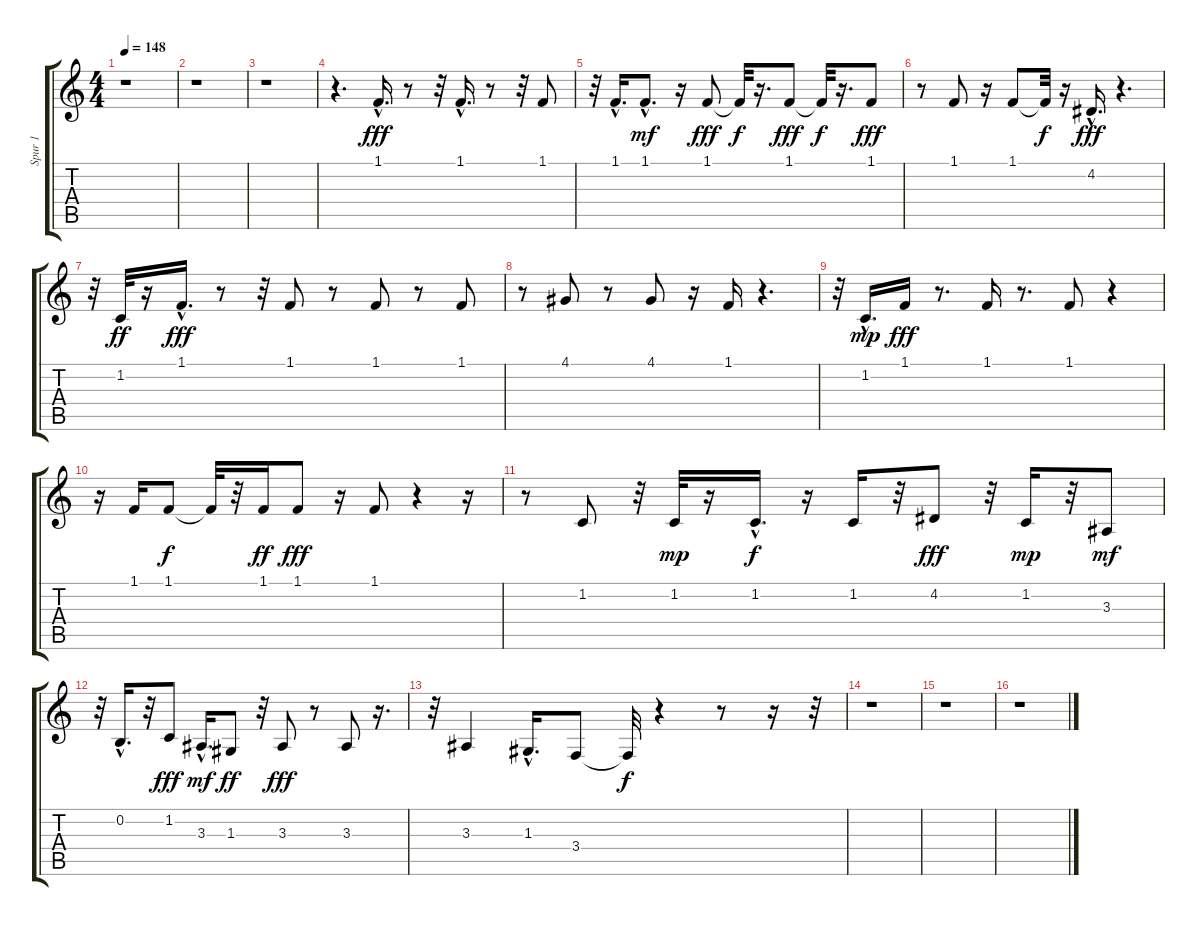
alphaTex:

\track ("Spur 1" "Spur 1") {instrument lead4chiff}
\staff {score tabs}
\tuning (E4 B3 G3 D3 A2 E2) {hide}
\ts (4 4)
\tempo 148
\clef g2
\ks c
r.1{dy fff} |
r.1 |
r.1 |
r.4{d} 1.1{hac}.16{d} r.8 r.32 1.1{hac}.16{d} r.8 r.32 1.1.8 |
r.32 1.1{hac}.16{d} 1.1{hac}.8{d dy mf} r.16 1.1.8{dy fff} 1.1{t}.32{dy f} r.16{d} 1.1.8{dy fff} 1.1{t}.32{dy f} r.16{d} 1.1.8{dy fff} |
r.8 1.1.8 r.16 1.1.8 1.1{t}.32{dy f} r.16 4.2{hac}.16{d dy fff} r.4{d} |
r.32 1.2.32{dy ff} r.16 1.1{hac}.16{d dy fff} r.8 r.32 1.1.8 r.8 1.1.8 r.8 1.1.8 |
r.8 4.1.8 r.8 4.1.8 r.16 1.1.16 r.4{d} |
r.32 1.2{hac}.16{d dy mp} 1.1.16{dy fff} r.8{d} 1.1.16 r.8{d} 1.1.8 r.4 |
r.16 1.1.16 1.1.8{dy f} 1.1{t}.32 r.32 1.1.16{dy ff} 1.1.8{dy fff} r.16 1.1.8 r.4 r.16 |
r.8 1.2.8 r.32 1.2.32{dy mp} r.16 1.2{hac}.16{d dy f} r.16 1.2.16 r.32 4.2.8{dy fff} r.32 1.2.16{dy mp} r.32 3.3.8{dy mf} |
r.32 0.2{hac}.16{d} r.32 1.2.8{dy fff} 3.3{hac}.16{d dy mf} 1.3.8{dy ff} r.32 3.3.8{dy fff} r.8 3.3.8 r.16{d} |
r.32 3.3.4 1.3{hac}.16{d} 3.4.8 3.4{t}.32{dy f} r.4 r.8 r.16 r.32 |
r.1 |
r.1 |
r.1
